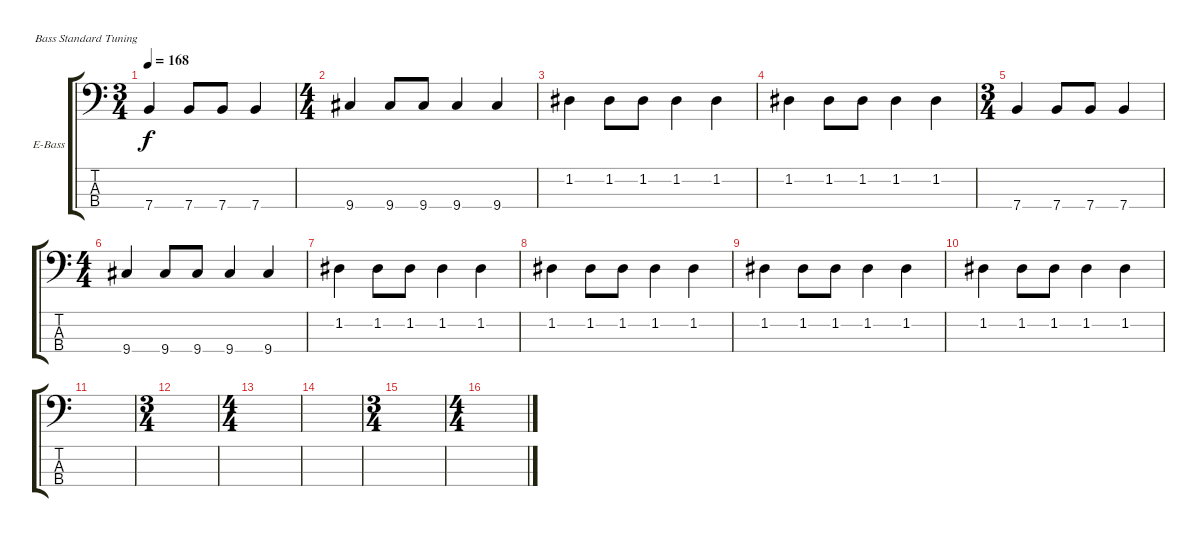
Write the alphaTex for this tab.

\bracketExtendMode groupsimilarinstruments
\firstSystemTrackNameOrientation horizontal
\otherSystemsTrackNameOrientation horizontal
\track ("Дэн" "E-Bass") {instrument electricbassfinger}
\staff {score tabs}
\tuning (G2 D2 A1 E1)
\ts (3 4)
\tempo 168
\clef f4
\ks c
7.4.4{dy f instrument electricbassfinger} 7.4.8 7.4.8 7.4.4 |
\ts (4 4)
9.4.4 9.4.8 9.4.8 9.4.4 9.4.4 |
1.2.4 1.2.8 1.2.8 1.2.4 1.2.4 |
1.2.4 1.2.8 1.2.8 1.2.4 1.2.4 |
\ts (3 4)
7.4.4 7.4.8 7.4.8 7.4.4 |
\ts (4 4)
9.4.4 9.4.8 9.4.8 9.4.4 9.4.4 |
1.2.4 1.2.8 1.2.8 1.2.4 1.2.4 |
1.2.4 1.2.8 1.2.8 1.2.4 1.2.4 |
1.2.4 1.2.8 1.2.8 1.2.4 1.2.4 |
1.2.4 1.2.8 1.2.8 1.2.4 1.2.4 |
|
\ts (3 4)
|
\ts (4 4)
|
|
\ts (3 4)
|
\ts (4 4)
